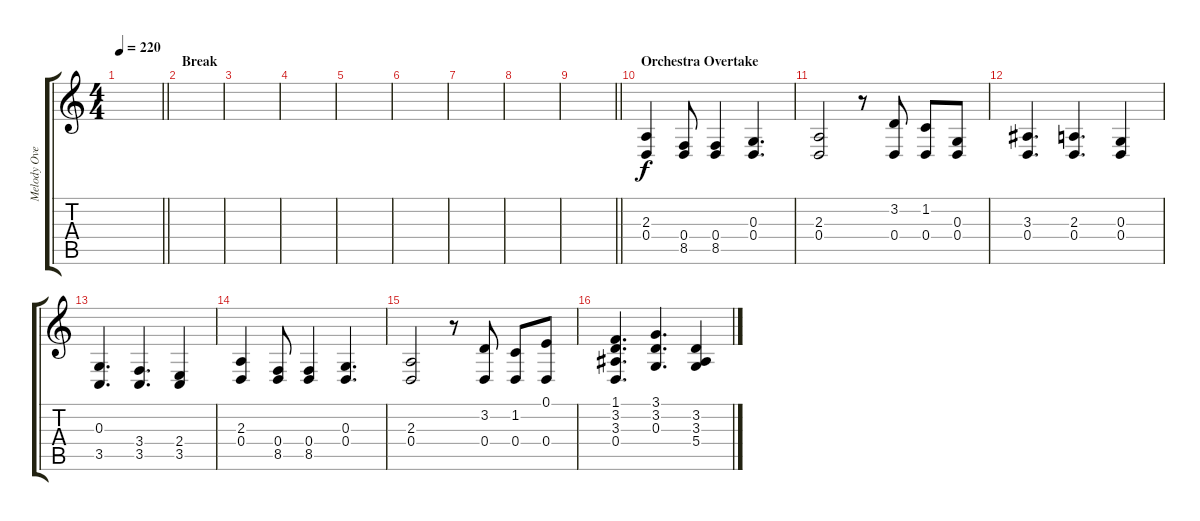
\track ("Melody Overtake" "Melody Ove") {instrument stringensemble1}
\staff {score tabs}
\tuning (E4 B3 G3 D3 A2 E2) {hide}
\ts (4 4)
\tempo 220
\clef g2
\barLineRight lightlight
\ks c
|
\section ("" "Break")
|
|
|
|
|
|
|
\barLineRight lightlight
|
\section ("" "Orchestra Overtake")
(2.3 0.4).4 (0.4 8.5).8 (0.4 8.5).4 (0.3 0.4).4{d} |
(2.3 0.4).2 r.8 (3.2 0.4).8 (1.2 0.4).8 (0.3 0.4).8 |
(3.3 0.4).4{d} (2.3 0.4).4{d} (0.3 0.4).4 |
(0.3 3.5).4{d} (3.4 3.5).4{d} (2.4 3.5).4 |
(2.3 0.4).4 (0.4 8.5).8 (0.4 8.5).4 (0.3 0.4).4{d} |
(2.3 0.4).2 r.8 (3.2 0.4).8 (1.2 0.4).8 (0.1 0.4).8 |
(1.1 3.2 3.3 0.4).4{d} (3.1 3.2 0.3).4{d} (3.2 3.3 5.4).4
